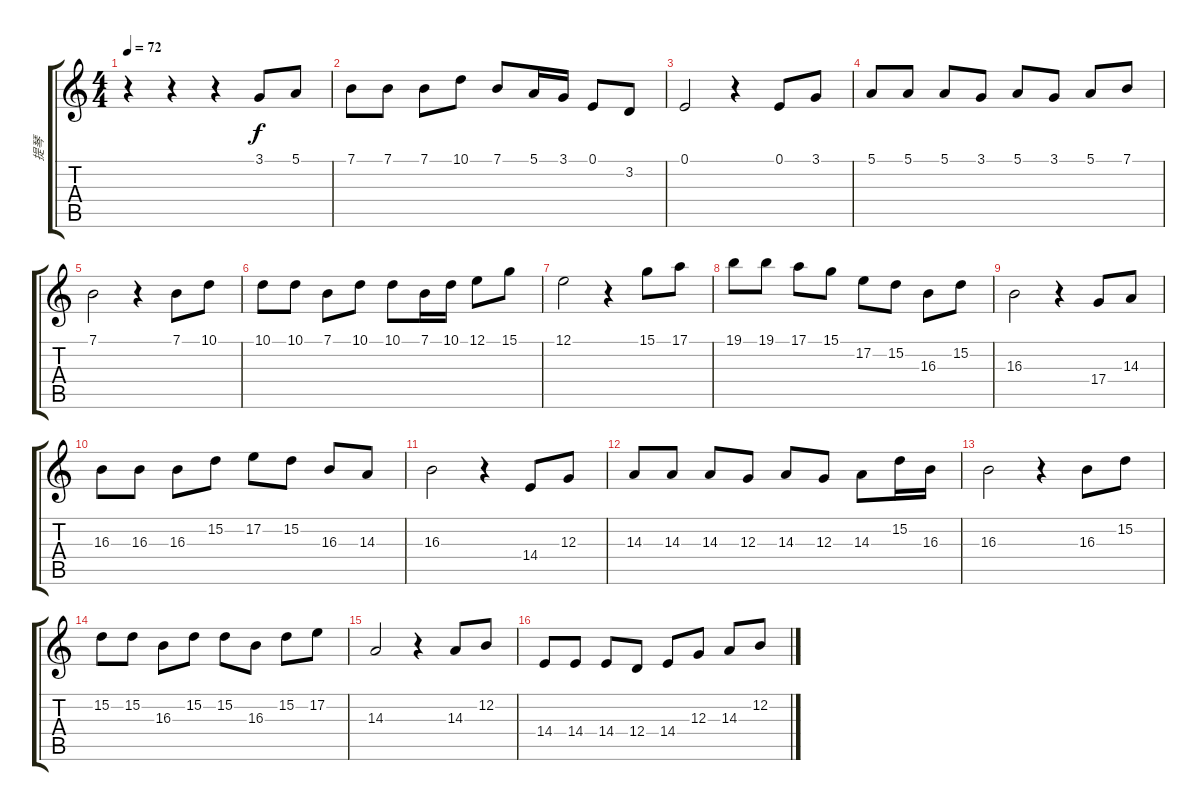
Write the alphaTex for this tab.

\track ("提琴" "提琴") {instrument violin}
\staff {score tabs}
\tuning (E4 B3 G3 D3 A2 E2) {hide}
\ts (4 4)
\tempo 72
\clef g2
\ks c
r.4{dy f} r.4 r.4 3.1.8 5.1.8 |
7.1.8{volume 6} 7.1.8 7.1.8 10.1.8 7.1.8 5.1.16 3.1.16 0.1.8 3.2.8 |
0.1.2 r.4 0.1.8 3.1.8 |
5.1.8 5.1.8 5.1.8 3.1.8 5.1.8 3.1.8 5.1.8 7.1.8 |
7.1.2 r.4 7.1.8 10.1.8 |
10.1.8 10.1.8 7.1.8 10.1.8 10.1.8 7.1.16 10.1.16 12.1.8 15.1.8 |
12.1.2 r.4 15.1.8 17.1.8 |
19.1.8 19.1.8 17.1.8 15.1.8 17.2.8 15.2.8 16.3.8 15.2.8 |
16.3.2 r.4 17.4.8 14.3.8 |
16.3.8 16.3.8 16.3.8 15.2.8 17.2.8 15.2.8 16.3.8 14.3.8 |
16.3.2 r.4 14.4.8 12.3.8 |
14.3.8 14.3.8 14.3.8 12.3.8 14.3.8 12.3.8 14.3.8 15.2.16 16.3.16 |
16.3.2 r.4 16.3.8 15.2.8 |
15.2.8 15.2.8 16.3.8 15.2.8 15.2.8 16.3.8 15.2.8 17.2.8 |
14.3.2 r.4 14.3.8 12.2.8 |
14.4.8 14.4.8 14.4.8 12.4.8 14.4.8 12.3.8 14.3.8 12.2.8
